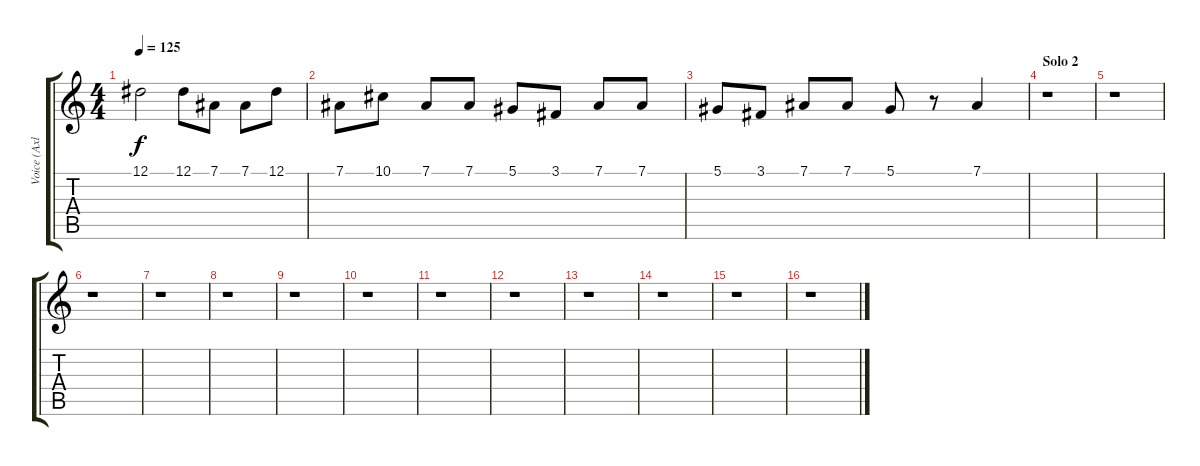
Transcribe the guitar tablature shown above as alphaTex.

\track ("Voice (Axl)" "Voice (Axl") {instrument choiraahs}
\staff {score tabs}
\tuning (Eb4 Bb3 Gb3 Db3 Ab2 Eb2) {hide}
\ts (4 4)
\tempo 125
\clef g2
\ks c
12.1.2{dy f} 12.1.8 7.1.8 7.1.8 12.1.8 |
7.1.8 10.1.8 7.1.8 7.1.8 5.1.8 3.1.8 7.1.8 7.1.8 |
5.1.8 3.1.8 7.1.8 7.1.8 5.1.8 r.8 7.1.4 |
\section ("" "Solo 2")
r.1 |
r.1 |
r.1 |
r.1 |
r.1 |
r.1 |
r.1 |
r.1 |
r.1 |
r.1 |
r.1 |
r.1 |
r.1
